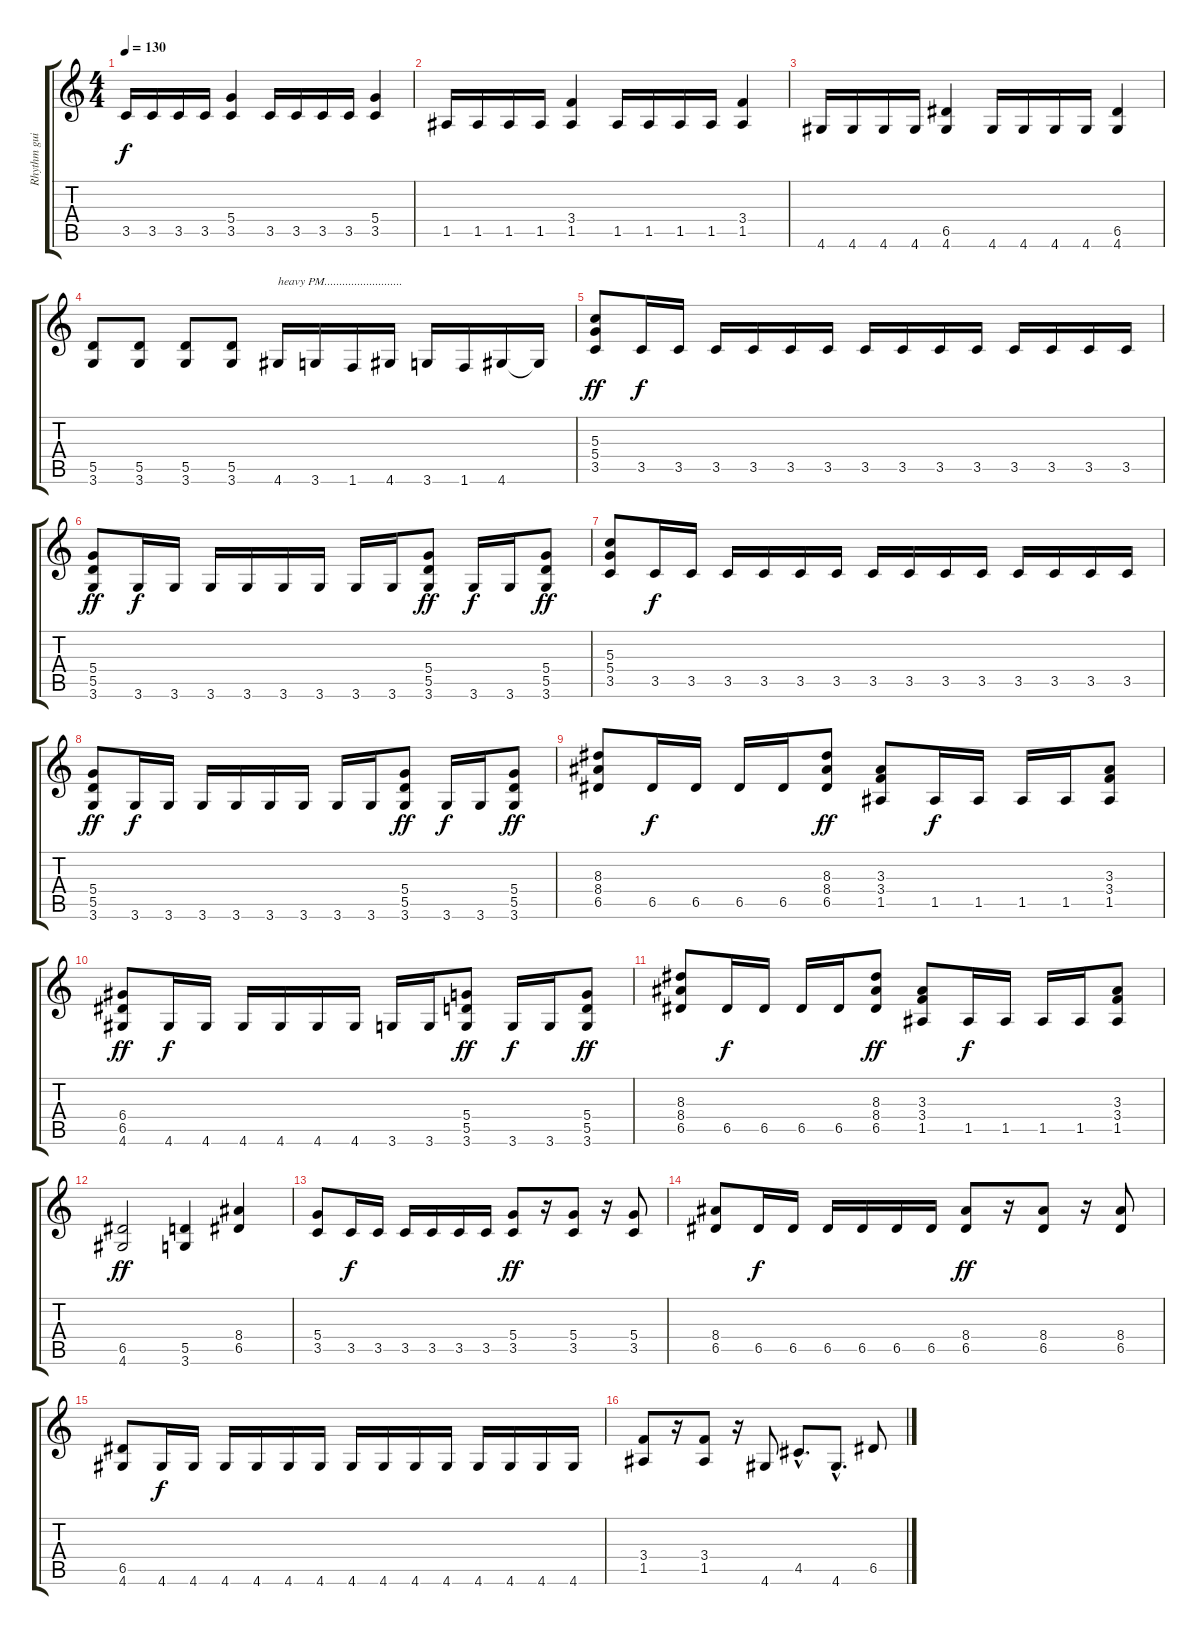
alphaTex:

\track ("Rhythm guitar" "Rhythm gui") {instrument distortionguitar}
\staff {score tabs}
\tuning (E4 B3 G3 D3 A2 E2) {hide}
\ts (4 4)
\tempo 130
\clef g2
\ks c
3.5.16{dy f} 3.5.16 3.5.16 3.5.16 (5.4 3.5).4 3.5.16 3.5.16 3.5.16 3.5.16 (5.4 3.5).4 |
1.5.16 1.5.16 1.5.16 1.5.16 (3.4 1.5).4 1.5.16 1.5.16 1.5.16 1.5.16 (3.4 1.5).4 |
4.6.16 4.6.16 4.6.16 4.6.16 (6.5 4.6).4 4.6.16 4.6.16 4.6.16 4.6.16 (6.5 4.6).4 |
(5.5 3.6).8 (5.5 3.6).8 (5.5 3.6).8 (5.5 3.6).8 4.6.16{txt "heavy PM.........................."} 3.6.16 1.6.16 4.6.16 3.6.16 1.6.16 4.6.16 4.6{t}.16 |
(5.3 5.4 3.5).8{dy ff} 3.5.16{dy f} 3.5.16 3.5.16 3.5.16 3.5.16 3.5.16 3.5.16 3.5.16 3.5.16 3.5.16 3.5.16 3.5.16 3.5.16 3.5.16 |
(5.4 5.5 3.6).8{dy ff} 3.6.16{dy f} 3.6.16 3.6.16 3.6.16 3.6.16 3.6.16 3.6.16 3.6.16 (5.4 5.5 3.6).8{dy ff} 3.6.16{dy f} 3.6.16 (5.4 5.5 3.6).8{dy ff} |
(5.3 5.4 3.5).8 3.5.16{dy f} 3.5.16 3.5.16 3.5.16 3.5.16 3.5.16 3.5.16 3.5.16 3.5.16 3.5.16 3.5.16 3.5.16 3.5.16 3.5.16 |
(5.4 5.5 3.6).8{dy ff} 3.6.16{dy f} 3.6.16 3.6.16 3.6.16 3.6.16 3.6.16 3.6.16 3.6.16 (5.4 5.5 3.6).8{dy ff} 3.6.16{dy f} 3.6.16 (5.4 5.5 3.6).8{dy ff} |
(8.3 8.4 6.5).8 6.5.16{dy f} 6.5.16 6.5.16 6.5.16 (8.3 8.4 6.5).8{dy ff} (3.3 3.4 1.5).8 1.5.16{dy f} 1.5.16 1.5.16 1.5.16 (3.3 3.4 1.5).8 |
(6.4 6.5 4.6).8{dy ff} 4.6.16{dy f} 4.6.16 4.6.16 4.6.16 4.6.16 4.6.16 3.6.16 3.6.16 (5.4 5.5 3.6).8{dy ff} 3.6.16{dy f} 3.6.16 (5.4 5.5 3.6).8{dy ff} |
(8.3 8.4 6.5).8 6.5.16{dy f} 6.5.16 6.5.16 6.5.16 (8.3 8.4 6.5).8{dy ff} (3.3 3.4 1.5).8 1.5.16{dy f} 1.5.16 1.5.16 1.5.16 (3.3 3.4 1.5).8 |
(6.5 4.6).2{dy ff} (5.5 3.6).4 (8.4 6.5).4 |
(5.4 3.5).8 3.5.16{dy f} 3.5.16 3.5.16 3.5.16 3.5.16 3.5.16 (5.4 3.5).8{dy ff} r.16 (5.4 3.5).8 r.16 (5.4 3.5).8 |
(8.4 6.5).8 6.5.16{dy f} 6.5.16 6.5.16 6.5.16 6.5.16 6.5.16 (8.4 6.5).8{dy ff} r.16 (8.4 6.5).8 r.16 (8.4 6.5).8 |
(6.5 4.6).8 4.6.16{dy f} 4.6.16 4.6.16 4.6.16 4.6.16 4.6.16 4.6.16 4.6.16 4.6.16 4.6.16 4.6.16 4.6.16 4.6.16 4.6.16 |
(3.4 1.5).8 r.16 (3.4 1.5).8 r.16 4.6.8 4.5{hac}.8{d} 4.6{hac}.8{d} 6.5.8
